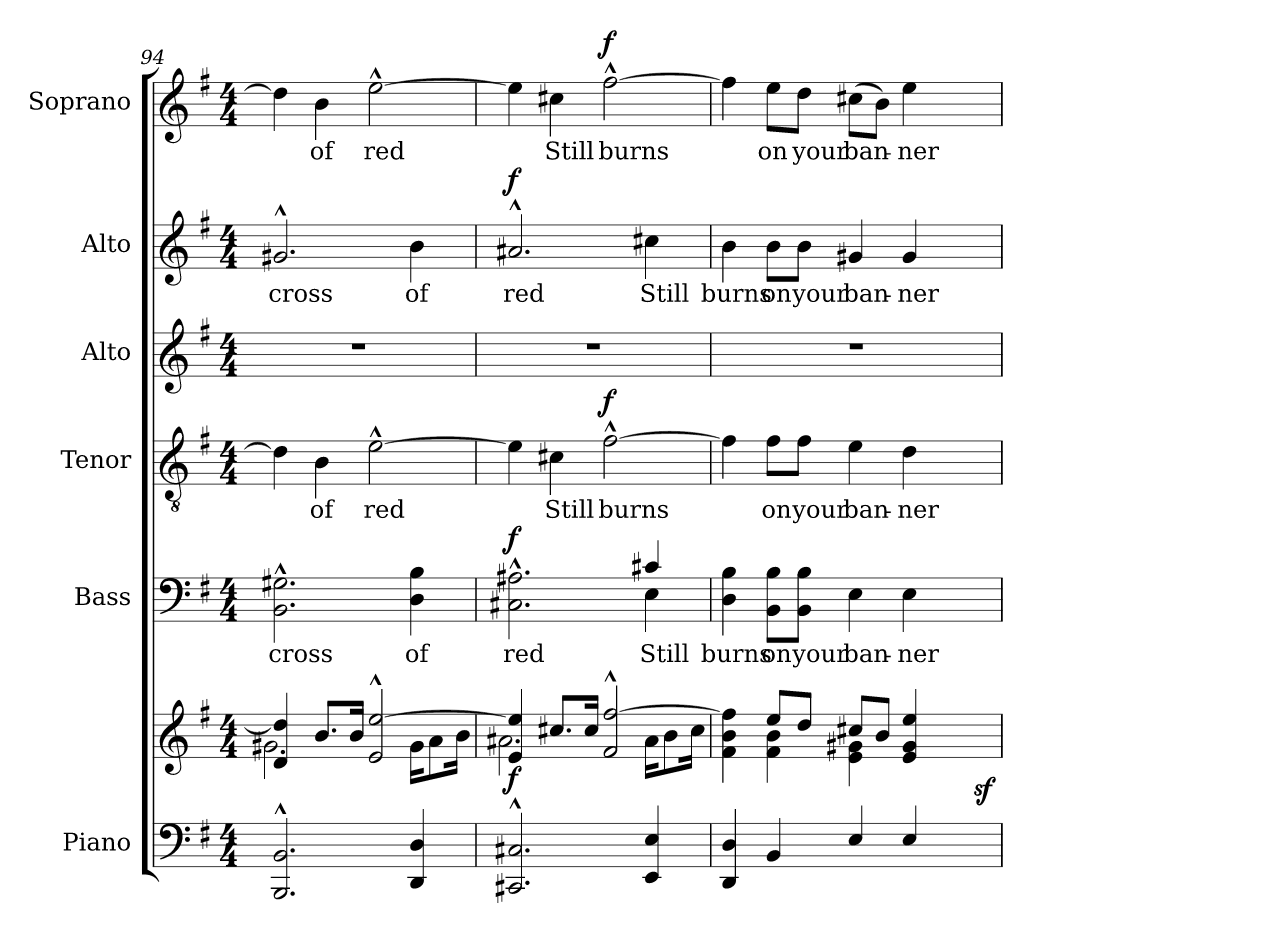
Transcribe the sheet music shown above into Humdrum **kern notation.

**kern	**kern	**dynam	**kern	**text	**dynam	**kern	**text	**dynam	**kern	**kern	**text	**dynam	**kern	**text	**dynam
*part6	*part6	*part6	*part5	*part5	*part5	*part4	*part4	*part4	*part3	*part2	*part2	*part2	*part1	*part1	*part1
*staff7	*staff6	*staff6/7	*staff5	*staff5	*staff5	*staff4	*staff4	*staff4	*staff3	*staff2	*staff2	*staff2	*staff1	*staff1	*staff1
*I"Piano	*	*	*I"Bass	*	*	*I"Tenor	*	*	*I"Alto	*I"Alto	*	*	*I"Soprano	*	*
*I'Pno.	*	*	*I'B.	*	*	*I'T.	*	*	*I'A.	*I'A.	*	*	*I'S.	*	*
*clefF4	*clefG2	*	*clefF4	*	*	*clefGv2	*	*	*clefG2	*clefG2	*	*	*clefG2	*	*
*	*	*	*	*	*	*ITrd7c12	*	*	*	*	*	*	*	*	*
*k[f#]	*k[f#]	*	*k[f#]	*	*	*k[f#]	*	*	*k[f#]	*k[f#]	*	*	*k[f#]	*	*
*G:	*G:	*	*G:	*	*	*G:	*	*	*G:	*G:	*	*	*G:	*	*
*M4/4	*M4/4	*	*M4/4	*	*	*M4/4	*	*	*M4/4	*M4/4	*	*	*M4/4	*	*
=94	=94	=94	=94	=94	=94	=94	=94	=94	=94	=94	=94	=94	=94	=94	=94
*	*^	*	*	*	*	*	*	*	*	*	*	*	*	*	*
!	!	!	!	!	!LO:LY:b:color=#000000	!	!	!	!	!	!	!	!	!	!	!
!	!	!	!	!	!	!	!	!	!	!	!	!LO:LY:b:color=#000000	!	!	!	!
2.BBBi/^^ 2.BBi^^	4di/ 4ddi]	2.g#Xi\	.	2.BBi\^^ 2.G#Xi^^	cross	.	4Di\]	.	.	1r	2.g#X^^i/	cross	.	4ddi\]	.	.
!	!	!	!	!	!	!	!	!LO:LY:b:color=#000000	!	!	!	!	!	!	!	!
!	!	!	!	!	!	!	!	!	!	!	!	!	!	!	!LO:LY:b:color=#000000	!
.	8.bi/L	.	.	.	.	.	4BBi\	of	.	.	.	.	.	4bi\	of	.
.	16bi/Jk	.	.	.	.	.	.	.	.	.	.	.	.	.	.	.
!	!	!	!	!	!	!	!	!LO:LY:b:color=#000000	!	!	!	!	!	!	!	!
!	!	!	!	!	!	!	!	!	!	!	!	!	!	!	!LO:LY:b:color=#000000	!
.	2ei/^^ [>2eei^^	.	.	.	.	.	[>2E^^i\	red	.	.	.	.	.	[>2ee^^i\	red	.
!	!	!	!	!	!LO:LY:b:color=#000000	!	!	!	!	!	!	!	!	!	!	!
!	!	!	!	!	!	!	!	!	!	!	!	!LO:LY:b:color=#000000	!	!	!	!
4DDi/ 4Di	.	16g#i\KL	.	4Di\ 4Bi	of	.	.	.	.	.	4bi\	of	.	.	.	.
.	.	8ai\	.	.	.	.	.	.	.	.	.	.	.	.	.	.
.	.	16bi\Jk	.	.	.	.	.	.	.	.	.	.	.	.	.	.
=95	=95	=95	=95	=95	=95	=95	=95	=95	=95	=95	=95	=95	=95	=95	=95	=95
!	!	!	!	!	!LO:LY:b:color=#000000	!	!	!	!	!	!	!	!	!	!	!
*	*	*	*	*^	*	*	*	*	*	*	*	*	*	*	*	*
!	!	!	!	!	!	!	!	!	!	!	!	!	!LO:LY:b:color=#000000	!	!	!	!
2.CC#Xi/^^ 2.C#Xi^^	4ei/ 4eei]	2.a#Xi\	f	2.C#Xi\^^ 2.A#Xi^^	2.ryy	red	f	4Ei\]	.	.	1r	2.a#X^^i/	red	f	4eei\]	.	.
!	!	!	!	!	!	!	!	!	!LO:LY:b:color=#000000	!	!	!	!	!	!	!	!
!	!	!	!	!	!	!	!	!	!	!	!	!	!	!	!	!LO:LY:b:color=#000000	!
.	8.cc#Xi/L	.	.	.	.	.	.	4C#Xi\	Still	.	.	.	.	.	4cc#Xi\	Still	.
.	16cc#i/Jk	.	.	.	.	.	.	.	.	.	.	.	.	.	.	.	.
!	!	!	!	!	!	!	!	!	!LO:LY:b:color=#000000	!	!	!	!	!	!	!	!
!	!	!	!	!	!	!	!	!	!	!	!	!	!	!	!	!LO:LY:b:color=#000000	!
.	2f#i/^^ [>2ff#i^^	.	.	.	.	.	.	[>2F#^^i\	burns	f	.	.	.	.	[>2ff#^^i\	burns	f
!	!	!	!	!	!	!LO:LY:b:color=#000000	!	!	!	!	!	!	!	!	!	!	!
!	!	!	!	!	!	!	!	!	!	!	!	!	!LO:LY:b:color=#000000	!	!	!	!
4EEi/ 4Ei	.	16a#i\KL	.	4c#Xi/	4Ei\	Still	.	.	.	.	.	4cc#Xi\	Still	.	.	.	.
.	.	8bi\	.	.	.	.	.	.	.	.	.	.	.	.	.	.	.
.	.	16cc#i\Jk	.	.	.	.	.	.	.	.	.	.	.	.	.	.	.
*	*	*	*	*v	*v	*	*	*	*	*	*	*	*	*	*	*	*
!!LO:LB:g=z
=96	=96	=96	=96	=96	=96	=96	=96	=96	=96	=96	=96	=96	=96	=96	=96	=96
!	!	!	!	!	!LO:LY:b:color=#000000	!	!	!	!	!	!	!	!	!	!	!
!	!	!	!	!	!	!	!	!	!	!	!	!LO:LY:b:color=#000000	!	!	!	!
*^	*	*	*	*	*	*	*	*	*	*	*	*	*	*	*	*
4DDi/ 4Di	2ryy	4f#i\ 4bi 4ff#i]	4ryy	.	4Di\ 4Bi	burns	.	4F#i\]	.	.	1r	4bi\	burns	.	4ff#i\]	.	.
!	!	!	!	!	!	!LO:LY:b:color=#000000	!	!	!	!	!	!	!	!	!	!	!
!	!	!	!	!	!	!	!	!	!LO:LY:b:color=#000000	!	!	!	!	!	!	!	!
!	!	!	!	!	!	!	!	!	!	!	!	!	!LO:LY:b:color=#000000	!	!	!	!
!	!	!	!	!	!	!	!	!	!	!	!	!	!	!	!	!LO:LY:b:color=#000000	!
4BBi/	.	8eei/L	4f#i\ 4bi	.	8BBi\ 8BiL	on	.	8F#i\L	on	.	.	8bi\L	on	.	8eei\L	on	.
!	!	!	!	!	!	!LO:LY:b:color=#000000	!	!	!	!	!	!	!	!	!	!	!
!	!	!	!	!	!	!	!	!	!LO:LY:b:color=#000000	!	!	!	!	!	!	!	!
!	!	!	!	!	!	!	!	!	!	!	!	!	!LO:LY:b:color=#000000	!	!	!	!
!	!	!	!	!	!	!	!	!	!	!	!	!	!	!	!	!LO:LY:b:color=#000000	!
.	.	8ddi/J	.	.	8BBi\ 8BiJ	your	.	8F#i\J	your	.	.	8bi\J	your	.	8ddi\J	your	.
!	!	!	!	!	!	!LO:LY:b:color=#000000	!	!	!	!	!	!	!	!	!	!	!
!	!	!	!	!	!	!	!	!	!LO:LY:b:color=#000000	!	!	!	!	!	!	!	!
!	!	!	!	!	!	!	!	!	!	!	!	!	!LO:LY:b:color=#000000	!	!	!	!
!	!	!	!	!	!	!	!	!	!	!	!	!	!	!	!	!LO:LY:b:color=#000000	!
4Ei/	4ryy	8cc#Xi/L	4ei\ 4g#Xi	.	4Ei\	ban-	.	4Ei\	ban-	.	.	4g#Xi/	ban-	.	(8cc#Xi\L	ban-	.
.	.	8bi/J	.	.	.	.	.	.	.	.	.	.	.	.	8bi\J)	.	.
!	!	!	!	!	!	!LO:LY:b:color=#000000	!	!	!	!	!	!	!	!	!	!	!
!	!	!	!	!	!	!	!	!	!LO:LY:b:color=#000000	!	!	!	!	!	!	!	!
!	!	!	!	!	!	!	!	!	!	!	!	!	!LO:LY:b:color=#000000	!	!	!	!
!	!	!	!	!	!	!	!	!	!	!	!	!	!	!	!	!LO:LY:b:color=#000000	!
4Ei/	8ryy	4ei/ 4g#i 4eei	4ryy	.	4Ei\	-ner	.	4Di\	-ner	.	.	4g#i/	-ner	.	4eei\	-ner	.
.	16ryy	.	.	.	.	.	.	.	.	.	.	.	.	.	.	.	.
.	32ryy	.	.	.	.	.	.	.	.	.	.	.	.	.	.	.	.
.	64ryy	.	.	.	.	.	.	.	.	.	.	.	.	.	.	.	.
.	128...ryy	.	.	.	.	.	.	.	.	.	.	.	.	.	.	.	.
.	1024ryy	.	.	sf	.	.	.	.	.	.	.	.	.	.	.	.	.
*v	*v	*	*	*	*	*	*	*	*	*	*	*	*	*	*	*	*
*	*v	*v	*	*	*	*	*	*	*	*	*	*	*	*	*	*
=	=	=	=	=	=	=	=	=	=	=	=	=	=	=	=
*-	*-	*-	*-	*-	*-	*-	*-	*-	*-	*-	*-	*-	*-	*-	*-
